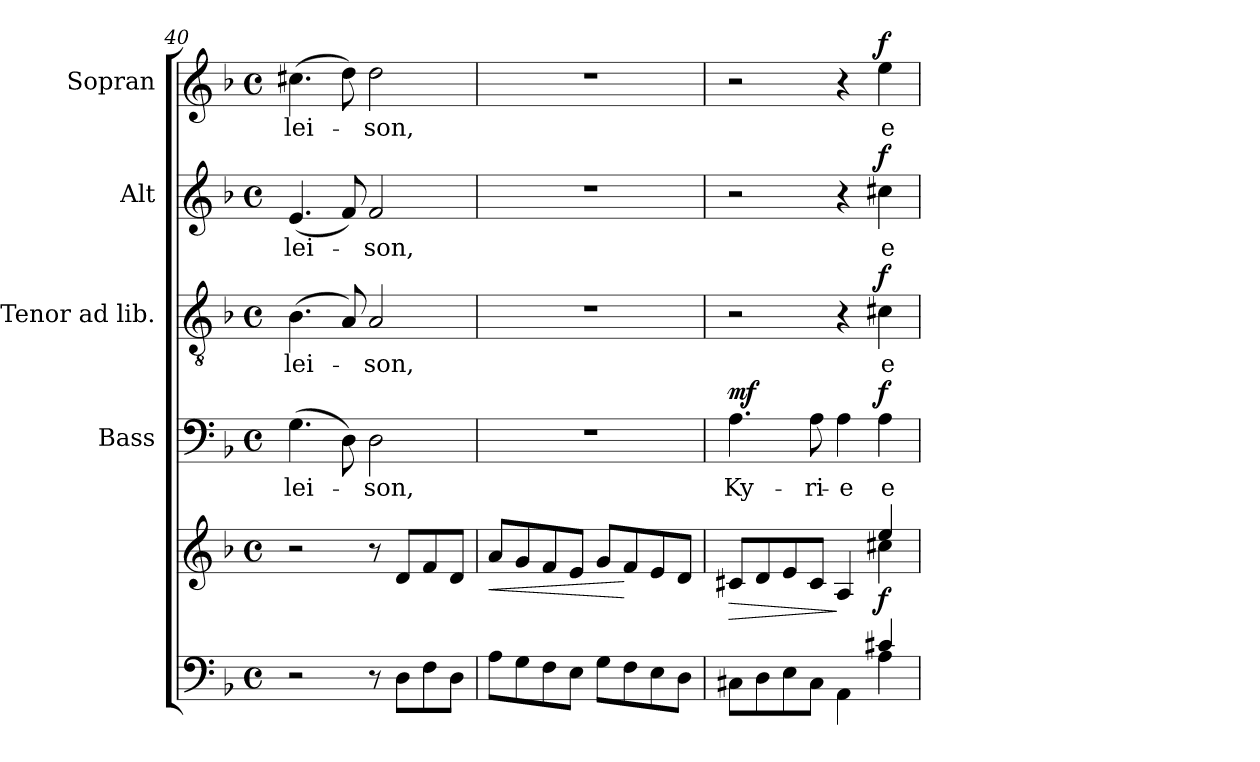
**kern	**kern	**dynam	**kern	**text	**dynam	**kern	**text	**dynam	**kern	**text	**dynam	**kern	**text	**dynam
*part5	*part5	*part5	*part4	*part4	*part4	*part3	*part3	*part3	*part2	*part2	*part2	*part1	*part1	*part1
*staff6	*staff5	*staff5/6	*staff4	*staff4	*staff4	*staff3	*staff3	*staff3	*staff2	*staff2	*staff2	*staff1	*staff1	*staff1
*	*	*	*I"Bass	*	*	*I"Tenor ad lib.	*	*	*I"Alt	*	*	*I"Sopran	*	*
*	*	*	*I'B.	*	*	*I'T.	*	*	*I'A.	*	*	*I'S.	*	*
*clefF4	*clefG2	*	*clefF4	*	*	*clefGv2	*	*	*clefG2	*	*	*clefG2	*	*
*k[b-]	*k[b-]	*	*k[b-]	*	*	*k[b-]	*	*	*k[b-]	*	*	*k[b-]	*	*
*F:	*F:	*	*F:	*	*	*F:	*	*	*F:	*	*	*F:	*	*
*M4/4	*M4/4	*	*M4/4	*	*	*M4/4	*	*	*M4/4	*	*	*M4/4	*	*
*met(c)	*met(c)	*	*met(c)	*	*	*met(c)	*	*	*met(c)	*	*	*met(c)	*	*
=40	=40	=40	=40	=40	=40	=40	=40	=40	=40	=40	=40	=40	=40	=40
!	!	!	!	!LO:LY:b	!	!	!LO:LY:b	!	!	!LO:LY:b	!	!	!LO:LY:b	!
2r	2r	.	(>4.G\	-lei-	.	(>4.B-\	-lei-	.	(<4.e/	-lei-	.	(>4.cc#X\	-lei-	.
.	.	.	8D\)	.	.	8A/)	.	.	8f/)	.	.	8dd\)	.	.
!	!	!	!	!LO:LY:b	!	!	!LO:LY:b	!	!	!LO:LY:b	!	!	!LO:LY:b	!
8r	8r	.	2D\	-son,	.	2A/	-son,	.	2f/	-son,	.	2dd\	-son,	.
8D\L	8d/L	.	.	.	.	.	.	.	.	.	.	.	.	.
8F\	8f/	.	.	.	.	.	.	.	.	.	.	.	.	.
8D\J	8d/J	.	.	.	.	.	.	.	.	.	.	.	.	.
!!LO:LB:g=z
=41	=41	=41	=41	=41	=41	=41	=41	=41	=41	=41	=41	=41	=41	=41
!	!	!LO:HP:b	!	!	!	!	!	!	!	!	!	!	!	!
8A\L	8a/L	<	1r	.	.	1r	.	.	1r	.	.	1r	.	.
8G\	8g/	.	.	.	.	.	.	.	.	.	.	.	.	.
8F\	8f/	.	.	.	.	.	.	.	.	.	.	.	.	.
8E\J	8e/J	.	.	.	.	.	.	.	.	.	.	.	.	.
8G\L	8g/L	.	.	.	.	.	.	.	.	.	.	.	.	.
8F\	8f/	[	.	.	.	.	.	.	.	.	.	.	.	.
8E\	8e/	.	.	.	.	.	.	.	.	.	.	.	.	.
8D\J	8d/J	.	.	.	.	.	.	.	.	.	.	.	.	.
=42	=42	=42	=42	=42	=42	=42	=42	=42	=42	=42	=42	=42	=42	=42
*^	*	*	*	*	*	*	*	*	*	*	*	*	*	*
!	!	!	!LO:HP:b	!	!LO:LY:b	!LO:DY:a	!	!	!	!	!	!	!	!	!
*	*	*^	*	*	*	*	*	*	*	*	*	*	*	*	*
2.ryy	8C#X\L	8c#X/L	2.ryy	>	4.A\	Ky-	mf	2r	.	.	2r	.	.	2r	.	.
.	8D\	8d/	.	.	.	.	.	.	.	.	.	.	.	.	.	.
.	8E\	8e/	.	.	.	.	.	.	.	.	.	.	.	.	.	.
!	!	!	!	!	!	!LO:LY:b	!	!	!	!	!	!	!	!	!	!
.	8C#\J	8c#/J	.	.	8A\	-ri-	.	.	.	.	.	.	.	.	.	.
!	!	!	!	!	!	!LO:LY:b	!	!	!	!	!	!	!	!	!	!
.	4AA\	4A/	.	]	4A\	-e	.	4r	.	.	4r	.	.	4r	.	.
!	!	!	!	!LO:DY:b	!	!LO:LY:b	!LO:DY:a	!	!LO:LY:b	!LO:DY:a	!	!LO:LY:b	!LO:DY:a	!	!LO:LY:b	!LO:DY:a
4c#X/	4A\	4ee/	4cc#X\	f	4A\	e-	f	4c#X\	e-	f	4cc#X\	e-	f	4ee\	e-	f
*v	*v	*	*	*	*	*	*	*	*	*	*	*	*	*	*	*
*	*v	*v	*	*	*	*	*	*	*	*	*	*	*	*	*
=	=	=	=	=	=	=	=	=	=	=	=	=	=	=
*-	*-	*-	*-	*-	*-	*-	*-	*-	*-	*-	*-	*-	*-	*-
